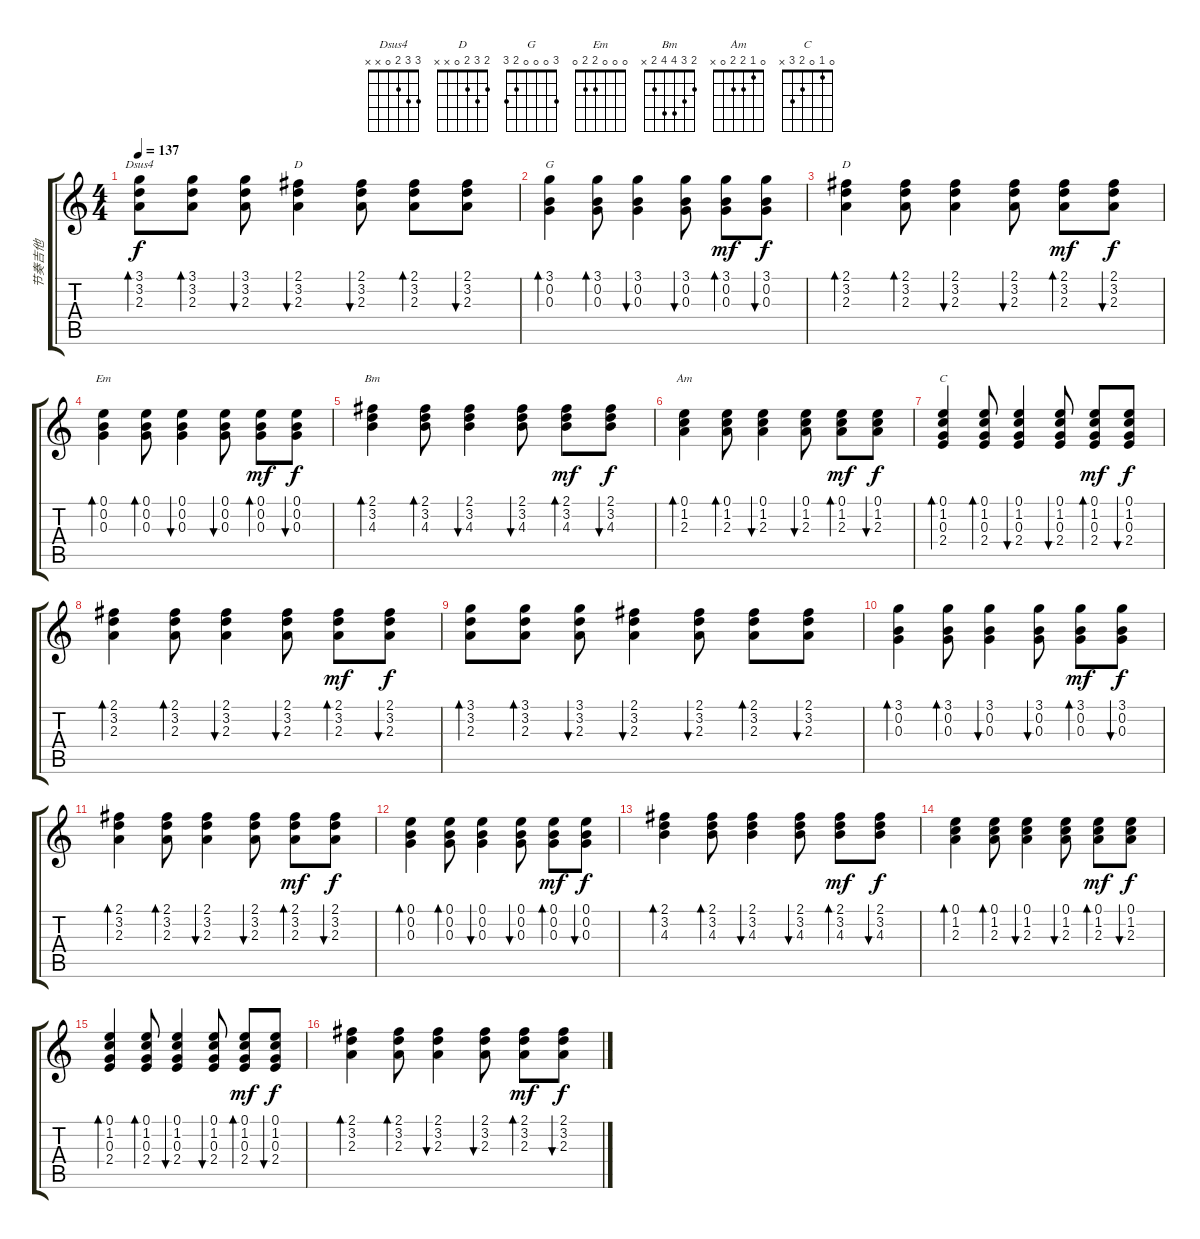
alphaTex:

\track ("节奏吉他" "节奏吉他") {instrument acousticguitarsteel}
\staff {score tabs}
\tuning (E4 B3 G3 D3 A2 E2) {hide}
\chord ("Dsus4" 3 3 2 0 x x)
\chord ("D" 2 3 2 x x x)
\chord ("G" 3 0 0 0 2 3)
\chord ("D" 2 3 2 0 x x)
\chord ("Em" 0 0 0 2 2 0)
\chord ("Bm" 2 3 4 4 2 x)
\chord ("Am" 0 1 2 2 0 x)
\chord ("C" 0 1 0 2 3 x)
\ts (4 4)
\tempo 137
\clef g2
\ks c
(3.1 3.2 2.3).8{bd 60 ch "Dsus4" dy f} (3.1 3.2 2.3).8{bd 60} (3.1 3.2 2.3).8{bu 60} (2.1 3.2 2.3).4{bu 60 ch "D"} (2.1 3.2 2.3).8{bu 60} (2.1 3.2 2.3).8{bd 60} (2.1 3.2 2.3).8{bu 60} |
(3.1 0.2 0.3).4{bd 60 ch "G"} (3.1 0.2 0.3).8{bd 60} (3.1 0.2 0.3).4{bu 60} (3.1 0.2 0.3).8{bu 60} (3.1 0.2 0.3).8{bd 60 dy mf} (3.1 0.2 0.3).8{bu 60 dy f} |
(2.1 3.2 2.3).4{bd 60 ch "D"} (2.1 3.2 2.3).8{bd 60} (2.1 3.2 2.3).4{bu 60} (2.1 3.2 2.3).8{bu 60} (2.1 3.2 2.3).8{bd 60 dy mf} (2.1 3.2 2.3).8{bu 60 dy f} |
(0.1 0.2 0.3).4{bd 60 ch "Em"} (0.1 0.2 0.3).8{bd 60} (0.1 0.2 0.3).4{bu 60} (0.1 0.2 0.3).8{bu 60} (0.1 0.2 0.3).8{bd 60 dy mf} (0.1 0.2 0.3).8{bu 60 dy f} |
(2.1 3.2 4.3).4{bd 60 ch "Bm"} (2.1 3.2 4.3).8{bd 60} (2.1 3.2 4.3).4{bu 60} (2.1 3.2 4.3).8{bu 60} (2.1 3.2 4.3).8{bd 60 dy mf} (2.1 3.2 4.3).8{bu 60 dy f} |
(0.1 1.2 2.3).4{bd 60 ch "Am"} (0.1 1.2 2.3).8{bd 60} (0.1 1.2 2.3).4{bu 60} (0.1 1.2 2.3).8{bu 60} (0.1 1.2 2.3).8{bd 60 dy mf} (0.1 1.2 2.3).8{bu 60 dy f} |
(0.1 1.2 0.3 2.4).4{bd 60 ch "C"} (0.1 1.2 0.3 2.4).8{bd 60} (0.1 1.2 0.3 2.4).4{bu 60} (0.1 1.2 0.3 2.4).8{bu 60} (0.1 1.2 0.3 2.4).8{bd 60 dy mf} (0.1 1.2 0.3 2.4).8{bu 60 dy f} |
(2.1 3.2 2.3).4{bd 60} (2.1 3.2 2.3).8{bd 60} (2.1 3.2 2.3).4{bu 60} (2.1 3.2 2.3).8{bu 60} (2.1 3.2 2.3).8{bd 60 dy mf} (2.1 3.2 2.3).8{bu 60 dy f} |
(3.1 3.2 2.3).8{bd 60} (3.1 3.2 2.3).8{bd 60} (3.1 3.2 2.3).8{bu 60} (2.1 3.2 2.3).4{bu 60} (2.1 3.2 2.3).8{bu 60} (2.1 3.2 2.3).8{bd 60} (2.1 3.2 2.3).8{bu 60} |
(3.1 0.2 0.3).4{bd 60} (3.1 0.2 0.3).8{bd 60} (3.1 0.2 0.3).4{bu 60} (3.1 0.2 0.3).8{bu 60} (3.1 0.2 0.3).8{bd 60 dy mf} (3.1 0.2 0.3).8{bu 60 dy f} |
(2.1 3.2 2.3).4{bd 60} (2.1 3.2 2.3).8{bd 60} (2.1 3.2 2.3).4{bu 60} (2.1 3.2 2.3).8{bu 60} (2.1 3.2 2.3).8{bd 60 dy mf} (2.1 3.2 2.3).8{bu 60 dy f} |
(0.1 0.2 0.3).4{bd 60} (0.1 0.2 0.3).8{bd 60} (0.1 0.2 0.3).4{bu 60} (0.1 0.2 0.3).8{bu 60} (0.1 0.2 0.3).8{bd 60 dy mf} (0.1 0.2 0.3).8{bu 60 dy f} |
(2.1 3.2 4.3).4{bd 60} (2.1 3.2 4.3).8{bd 60} (2.1 3.2 4.3).4{bu 60} (2.1 3.2 4.3).8{bu 60} (2.1 3.2 4.3).8{bd 60 dy mf} (2.1 3.2 4.3).8{bu 60 dy f} |
(0.1 1.2 2.3).4{bd 60} (0.1 1.2 2.3).8{bd 60} (0.1 1.2 2.3).4{bu 60} (0.1 1.2 2.3).8{bu 60} (0.1 1.2 2.3).8{bd 60 dy mf} (0.1 1.2 2.3).8{bu 60 dy f} |
(0.1 1.2 0.3 2.4).4{bd 60} (0.1 1.2 0.3 2.4).8{bd 60} (0.1 1.2 0.3 2.4).4{bu 60} (0.1 1.2 0.3 2.4).8{bu 60} (0.1 1.2 0.3 2.4).8{bd 60 dy mf} (0.1 1.2 0.3 2.4).8{bu 60 dy f} |
(2.1 3.2 2.3).4{bd 60} (2.1 3.2 2.3).8{bd 60} (2.1 3.2 2.3).4{bu 60} (2.1 3.2 2.3).8{bu 60} (2.1 3.2 2.3).8{bd 60 dy mf} (2.1 3.2 2.3).8{bu 60 dy f}
